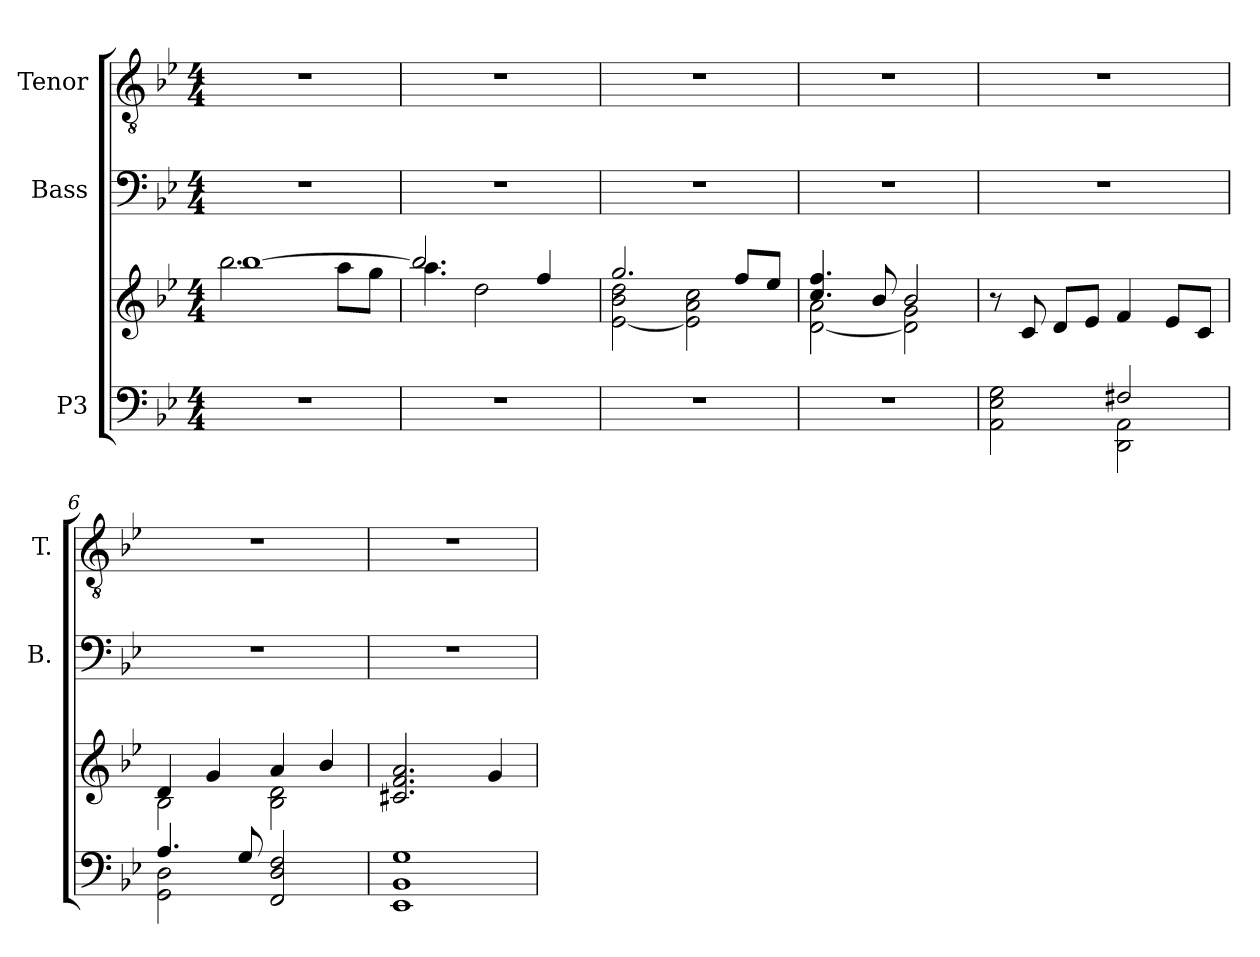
**kern	**kern	**kern	**kern
*part3	*part3	*part2	*part1
*staff4	*staff3	*staff2	*staff1
*I"P3	*	*I"Bass	*I"Tenor
*	*	*I'B.	*I'T.
!!LO:PB:g=z
*clefF4	*clefG2	*clefF4	*clefGv2
*	*	*	*ITrd7c12
*k[b-e-]	*k[b-e-]	*k[b-e-]	*k[b-e-]
*B-:	*B-:	*B-:	*B-:
*M4/4	*M4/4	*M4/4	*M4/4
=1	=1	=1	=1
*	*^	*	*
1r	[>1bb-i	2.bb-i\	1r	1r
.	.	8aai\L	.	.
.	.	8ggi\J	.	.
=2	=2	=2	=2	=2
1r	2.bb-i/]	4.aai\	1r	1r
.	.	2ddi\	.	.
.	4ffi/	.	.	.
.	.	8ryy	.	.
=3	=3	=3	=3	=3
1r	2.ggi/	[<2e-i\ 2b-i 2ddi	1r	1r
.	.	2e-i\] 2ai 2cci	.	.
.	8ffi/L	.	.	.
.	8ee-i/J	.	.	.
=4	=4	=4	=4	=4
1r	4.cci/ 4.ffi	[<2di\ 2ai	1r	1r
.	8b-i/	.	.	.
.	2b-i/	2di\] 2gi	.	.
*	*v	*v	*	*
=5	=5	=5	=5
*^	*	*	*
2ryy	2AAi\ 2E-i 2Gi	8r	1r	1r
.	.	8ci/	.	.
.	.	8di/L	.	.
.	.	8e-i/J	.	.
2F#Xi/	2DDi\ 2AAi	4fi/	.	.
.	.	8e-i/L	.	.
.	.	8ci/J	.	.
=6	=6	=6	=6	=6
*	*	*^	*	*
4.Ai/	2GGi\ 2Di	4di/	2B-i\	1r	1r
.	.	4gi/	.	.	.
8Gi/	.	.	.	.	.
2FFi/ 2Di 2Fi	2ryy	4ai/	2B-i\ 2di	.	.
.	.	4b-i/	.	.	.
*	*	*v	*v	*	*
!!LO:LB:g=z
=7	=7	=7	=7	=7
1Gi	1EE-i 1BB-i	2.c#Xi/ 2.fi 2.ai	1r	1r
.	.	4gi/	.	.
*v	*v	*	*	*
=	=	=	=
*-	*-	*-	*-
